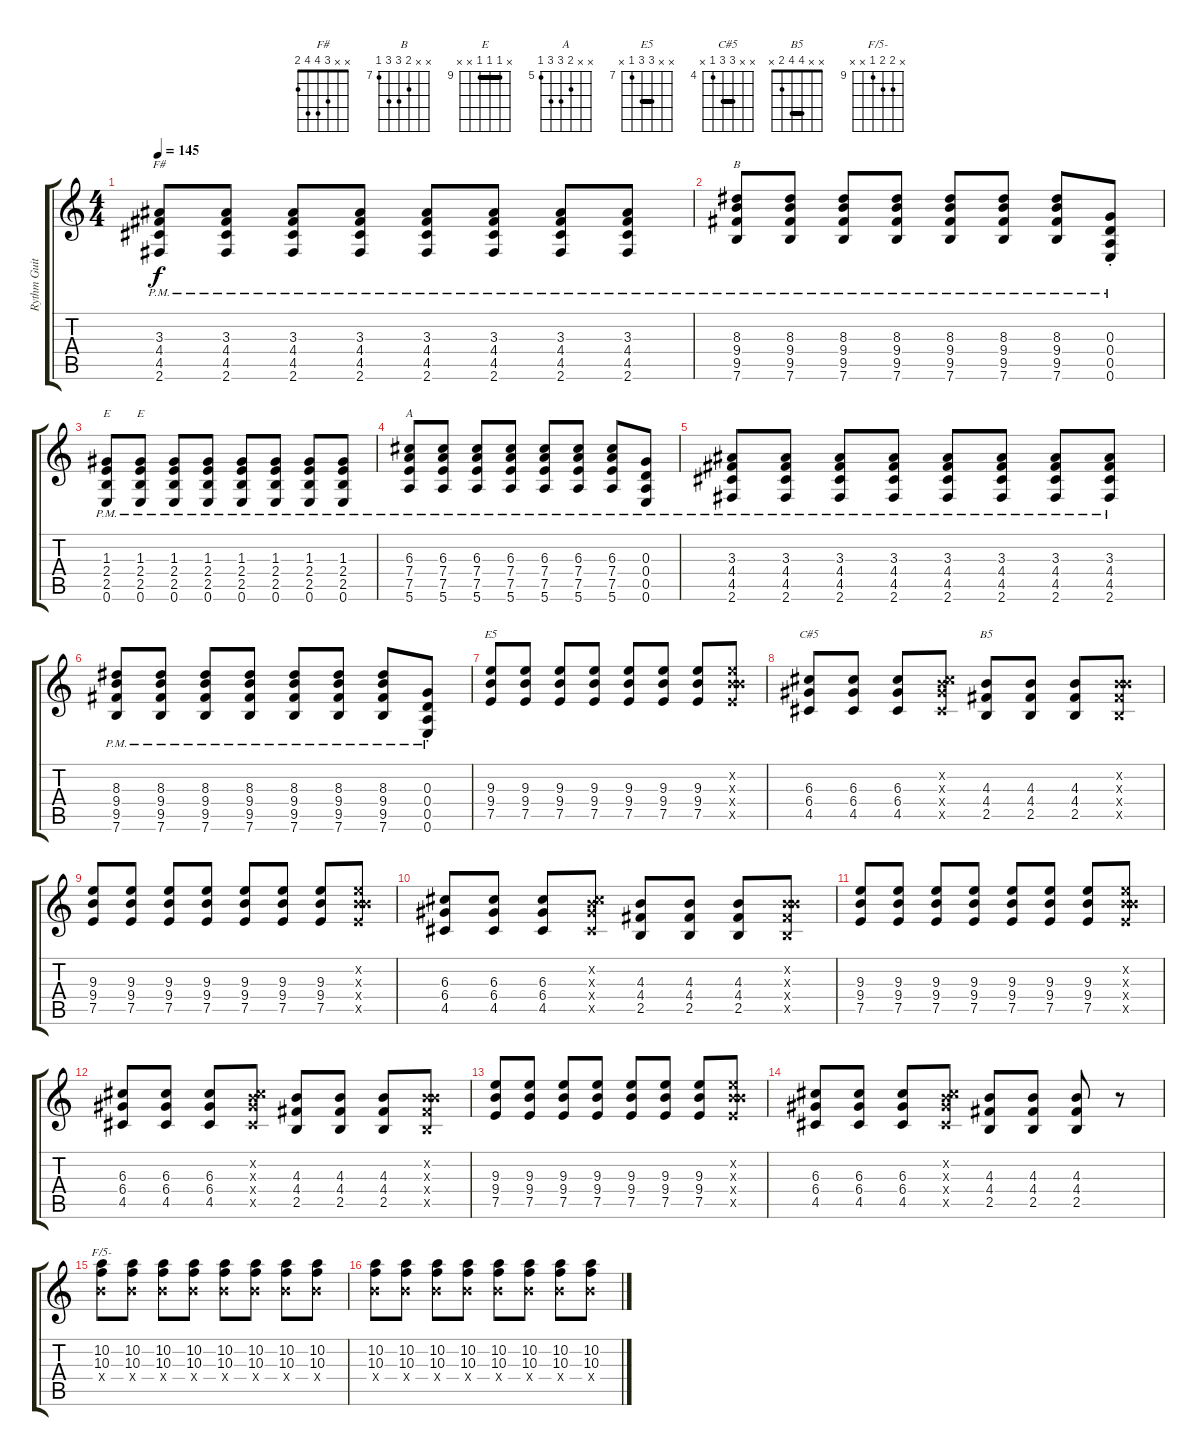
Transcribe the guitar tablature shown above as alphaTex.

\track ("Rythm Guitar (Albert)" "Rythm Guit") {instrument overdrivenguitar}
\staff {score tabs}
\tuning (E4 B3 G3 D3 A2 E2) {hide}
\chord ("F#" x x 3 4 4 2)
\chord ("B" x x 8 9 9 7) {firstfret 7}
\chord ("E" x x 1 2 2 0)
\chord ("E" x 9 9 9 x x) {firstfret 9 barre 9}
\chord ("A" x x 6 7 7 5) {firstfret 5}
\chord ("E5" x x 9 9 7 x) {firstfret 7 barre 9}
\chord ("C#5" x x 6 6 4 x) {firstfret 4 barre 6}
\chord ("B5" x x 4 4 2 x) {barre 4}
\chord ("F/5-" x 10 10 9 x x) {firstfret 9 barre 9}
\ts (4 4)
\tempo 145
\clef g2
\ks c
(3.3{pm} 4.4{pm} 4.5 2.6).8{ch "F#" dy f} (3.3{pm} 4.4{pm} 4.5 2.6).8 (3.3{pm} 4.4{pm} 4.5 2.6).8 (3.3{pm} 4.4{pm} 4.5 2.6).8 (3.3{pm} 4.4{pm} 4.5 2.6).8 (3.3{pm} 4.4{pm} 4.5 2.6).8 (3.3{pm} 4.4{pm} 4.5 2.6).8 (3.3{pm} 4.4{pm} 4.5 2.6).8 |
(8.3{pm} 9.4{pm} 9.5{pm} 7.6).8{ch "B"} (8.3{pm} 9.4{pm} 9.5{pm} 7.6).8 (8.3{pm} 9.4{pm} 9.5{pm} 7.6).8 (8.3{pm} 9.4{pm} 9.5{pm} 7.6).8 (8.3{pm} 9.4{pm} 9.5{pm} 7.6).8 (8.3{pm} 9.4{pm} 9.5{pm} 7.6).8 (8.3{pm} 9.4{pm} 9.5{pm} 7.6).8 (0.3{pm} 0.4{pm} 0.5{pm} 0.6{st}).8 |
(1.3{pm} 2.4{pm} 2.5 0.6{pm}).8{ch "E"} (1.3{pm} 2.4{pm} 2.5 0.6).8{ch "E"} (1.3{pm} 2.4{pm} 2.5 0.6).8 (1.3{pm} 2.4{pm} 2.5 0.6).8 (1.3{pm} 2.4{pm} 2.5 0.6).8 (1.3{pm} 2.4{pm} 2.5 0.6).8 (1.3{pm} 2.4{pm} 2.5 0.6).8 (1.3{pm} 2.4{pm} 2.5 0.6).8 |
(6.3{pm} 7.4{pm} 7.5{pm} 5.6).8{ch "A"} (6.3{pm} 7.4{pm} 7.5{pm} 5.6).8 (6.3{pm} 7.4{pm} 7.5{pm} 5.6).8 (6.3{pm} 7.4{pm} 7.5{pm} 5.6).8 (6.3{pm} 7.4{pm} 7.5{pm} 5.6).8 (6.3{pm} 7.4{pm} 7.5{pm} 5.6).8 (6.3{pm} 7.4{pm} 7.5{pm} 5.6).8 (0.3{pm} 0.4{pm} 0.5{pm} 0.6).8 |
(3.3{pm} 4.4{pm} 4.5 2.6).8 (3.3{pm} 4.4{pm} 4.5 2.6).8 (3.3{pm} 4.4{pm} 4.5 2.6).8 (3.3{pm} 4.4{pm} 4.5 2.6).8 (3.3{pm} 4.4{pm} 4.5 2.6).8 (3.3{pm} 4.4{pm} 4.5 2.6).8 (3.3{pm} 4.4{pm} 4.5 2.6).8 (3.3{pm} 4.4{pm} 4.5 2.6).8 |
(8.3{pm} 9.4{pm} 9.5{pm} 7.6).8 (8.3{pm} 9.4{pm} 9.5{pm} 7.6).8 (8.3{pm} 9.4{pm} 9.5{pm} 7.6).8 (8.3{pm} 9.4{pm} 9.5{pm} 7.6).8 (8.3{pm} 9.4{pm} 9.5{pm} 7.6).8 (8.3{pm} 9.4{pm} 9.5{pm} 7.6).8 (8.3{pm} 9.4{pm} 9.5{pm} 7.6).8 (0.3{pm} 0.4{pm} 0.5 0.6{st}).8 |
(9.3 9.4 7.5).8{ch "E5" instrument overdrivenguitar} (9.3 9.4 7.5).8 (9.3 9.4 7.5).8 (9.3 9.4 7.5).8 (9.3 9.4 7.5).8 (9.3 9.4 7.5).8 (9.3 9.4 7.5).8 (0.2{x} 9.3{x} 9.4{x} 7.5{x}).8 |
(6.3 6.4 4.5).8{ch "C#5"} (6.3 6.4 4.5).8 (6.3 6.4 4.5).8 (0.2{x} 6.3{x} 6.4{x} 4.5{x}).8 (4.3 4.4 2.5).8{ch "B5"} (4.3 4.4 2.5).8 (4.3 4.4 2.5).8 (0.2{x} 4.3{x} 4.4{x} 2.5{x}).8 |
(9.3 9.4 7.5).8 (9.3 9.4 7.5).8 (9.3 9.4 7.5).8 (9.3 9.4 7.5).8 (9.3 9.4 7.5).8 (9.3 9.4 7.5).8 (9.3 9.4 7.5).8 (0.2{x} 9.3{x} 9.4{x} 7.5{x}).8 |
(6.3 6.4 4.5).8 (6.3 6.4 4.5).8 (6.3 6.4 4.5).8 (0.2{x} 6.3{x} 6.4{x} 4.5{x}).8 (4.3 4.4 2.5).8 (4.3 4.4 2.5).8 (4.3 4.4 2.5).8 (0.2{x} 4.3{x} 4.4{x} 2.5{x}).8 |
(9.3 9.4 7.5).8 (9.3 9.4 7.5).8 (9.3 9.4 7.5).8 (9.3 9.4 7.5).8 (9.3 9.4 7.5).8 (9.3 9.4 7.5).8 (9.3 9.4 7.5).8 (0.2{x} 9.3{x} 9.4{x} 7.5{x}).8 |
(6.3 6.4 4.5).8 (6.3 6.4 4.5).8 (6.3 6.4 4.5).8 (0.2{x} 6.3{x} 6.4{x} 4.5{x}).8 (4.3 4.4 2.5).8 (4.3 4.4 2.5).8 (4.3 4.4 2.5).8 (0.2{x} 4.3{x} 4.4{x} 2.5{x}).8 |
(9.3 9.4 7.5).8 (9.3 9.4 7.5).8 (9.3 9.4 7.5).8 (9.3 9.4 7.5).8 (9.3 9.4 7.5).8 (9.3 9.4 7.5).8 (9.3 9.4 7.5).8 (0.2{x} 9.3{x} 9.4{x} 7.5{x}).8 |
(6.3 6.4 4.5).8 (6.3 6.4 4.5).8 (6.3 6.4 4.5).8 (0.2{x} 6.3{x} 6.4{x} 4.5{x}).8 (4.3 4.4 2.5).8 (4.3 4.4 2.5).8 (4.3 4.4 2.5).8 r.8 |
(10.2 10.3 9.4{x}).8{ch "F/5-" instrument overdrivenguitar} (10.2 10.3 9.4{x}).8 (10.2 10.3 9.4{x}).8 (10.2 10.3 9.4{x}).8 (10.2 10.3 9.4{x}).8 (10.2 10.3 9.4{x}).8 (10.2 10.3 9.4{x}).8 (10.2 10.3 9.4{x}).8 |
(10.2 10.3 9.4{x}).8 (10.2 10.3 9.4{x}).8 (10.2 10.3 9.4{x}).8 (10.2 10.3 9.4{x}).8 (10.2 10.3 9.4{x}).8 (10.2 10.3 9.4{x}).8 (10.2 10.3 9.4{x}).8 (10.2 10.3 9.4{x}).8
